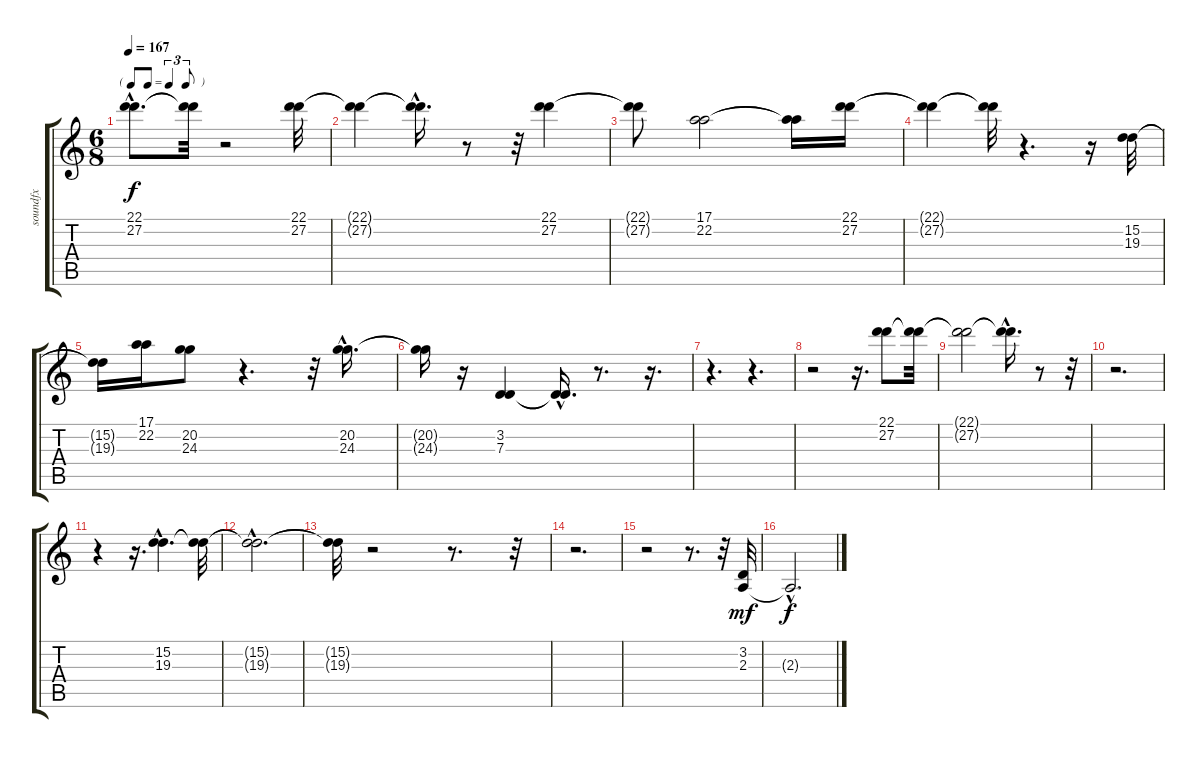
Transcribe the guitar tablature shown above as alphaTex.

\track ("soundfx" "soundfx") {instrument seashore}
\staff {score tabs}
\tuning (E4 B3 G3 D3 A2 E2) {hide}
\ts (6 8)
\tf triplet8th
\tempo 167
\clef g2
\ks c
(22.1{hac t} 27.2{hac t}).8{d dy f} (22.1{t} 27.2{t}).32 r.2 (22.1 27.2).32 |
(22.1{t} 27.2{t}).4 (22.1{hac t} 27.2{hac t}).16{d} r.8 r.32 (22.1 27.2).4 |
(22.1{t} 27.2{t}).8 (17.1 22.2).2 (17.1{t} 22.2{t}).16 (22.1 27.2).16 |
(22.1{t} 27.2{t}).4 (22.1{t} 27.2{t}).32 r.4{d} r.16 (15.2 19.3).32 |
(15.2{t} 19.3{t}).16 (17.1 22.2).16 (20.2 24.3).8 r.4{d} r.32 (20.2{hac} 24.3{hac}).16{d} |
(20.2{t} 24.3{t}).16 r.16 (3.2 7.3).4 (3.2{hac t} 7.3{hac t}).16{d} r.8{d} r.16{d} |
r.4{d} r.4{d} |
r.2 r.16{d} (22.1 27.2).8 (22.1{t} 27.2{t}).32 |
(22.1{t} 27.2{t}).2 (22.1{hac t} 27.2{hac t}).16{d} r.8 r.32 |
r.2{d} |
r.4 r.16{d} (15.2{hac} 19.3{hac}).4{d} (15.2{t} 19.3{t}).32 |
(15.2{hac t} 19.3{hac t}).2{d} |
(15.2{t} 19.3{t}).32 r.2 r.8{d} r.32 |
r.2{d} |
r.2 r.8{d} r.32 (3.2 2.3).32{dy mf} |
2.3{hac t}.2{d dy f}
